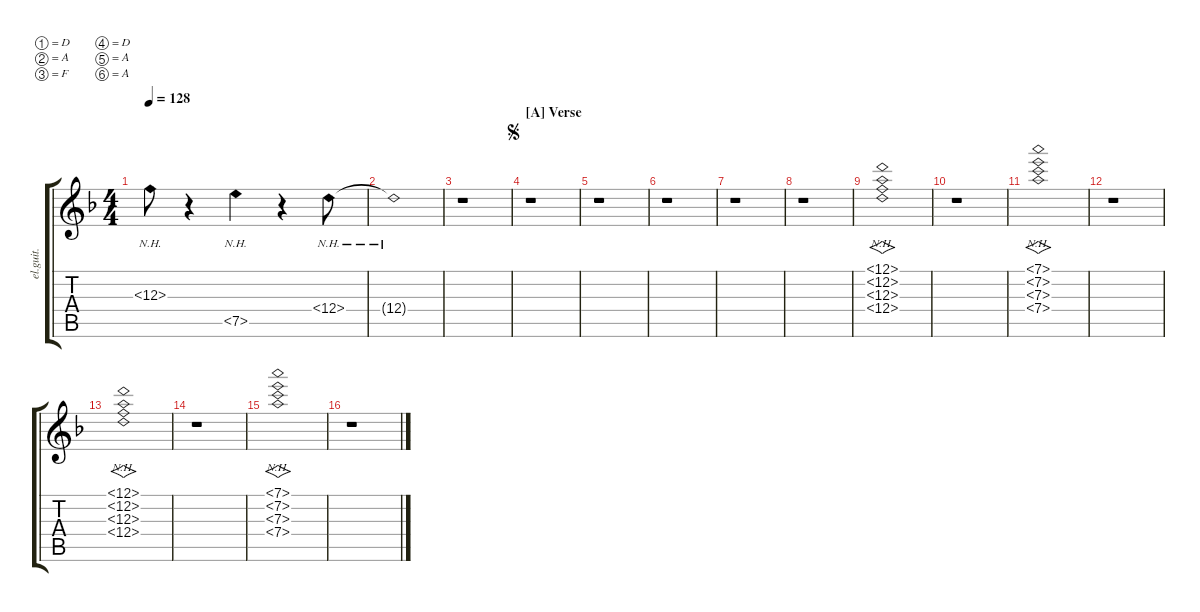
\defaultSystemsLayout 2
\hideDynamics
\bracketExtendMode groupsimilarinstruments
\otherSystemsTrackNameOrientation horizontal
\track ("Overdubs" "el.guit.") {instrument electricguitarclean}
\staff {score tabs}
\tuning (D4 A3 F3 D3 A2 A1)
\ts (4 4)
\scale
1.04549
\tempo 128
\accidentals auto
\clef g2
\ottava regular
\simile none
\scale
0.333333
\ks dminor
12.3{nh t acc forcenatural}.8{dy mf} r.4 7.5{nh acc forcenatural}.4 r.4 12.4{nh acc forcenatural}.8 |
\scale
0.954505
\scale
0.333333 12.4{nh t acc forcenatural}.1 |
\scale
1.04992
\scale
0.333333 r.1 |
\section ("A" "Verse")
\scale
0.950084
\jump segno
\scale
1.81661 r.1 |
\scale
1.04549
\scale
1.81661 r.1 |
\scale
0.954505
\scale
1.81661 r.1 |
\scale
1.04549
\scale
1.81661 r.1 |
\scale
0.954505
\scale
1.81661 r.1 |
\scale
1.04549
\scale
0.784449 (12.1{nh acc forcenatural} 12.2{nh acc forcenatural} 12.3{nh acc forcenatural} 12.4{nh acc forcenatural}).1{vs} |
\scale
0.954505
\scale
0.66009 r.1 |
\scale
1.04549
\scale
0.738849 (7.1{nh acc forcenatural} 7.2{nh acc forcenatural} 7.3{nh acc forcenatural} 7.4{nh acc forcenatural}).1{vs} |
\scale
0.954505
\scale
0.333333 r.1 |
\scale
1.04549
\scale
0.333333 (12.1{nh acc forcenatural} 12.2{nh acc forcenatural} 12.3{nh acc forcenatural} 12.4{nh acc forcenatural}).1{vs} |
\scale
0.954505
\scale
0.333333 r.1 |
\scale
1.04549
\scale
0.333333 (7.1{nh acc forcenatural} 7.2{nh acc forcenatural} 7.3{nh acc forcenatural} 7.4{nh acc forcenatural}).1{vs} |
\scale
0.954505
\scale
1.64355 r.1
